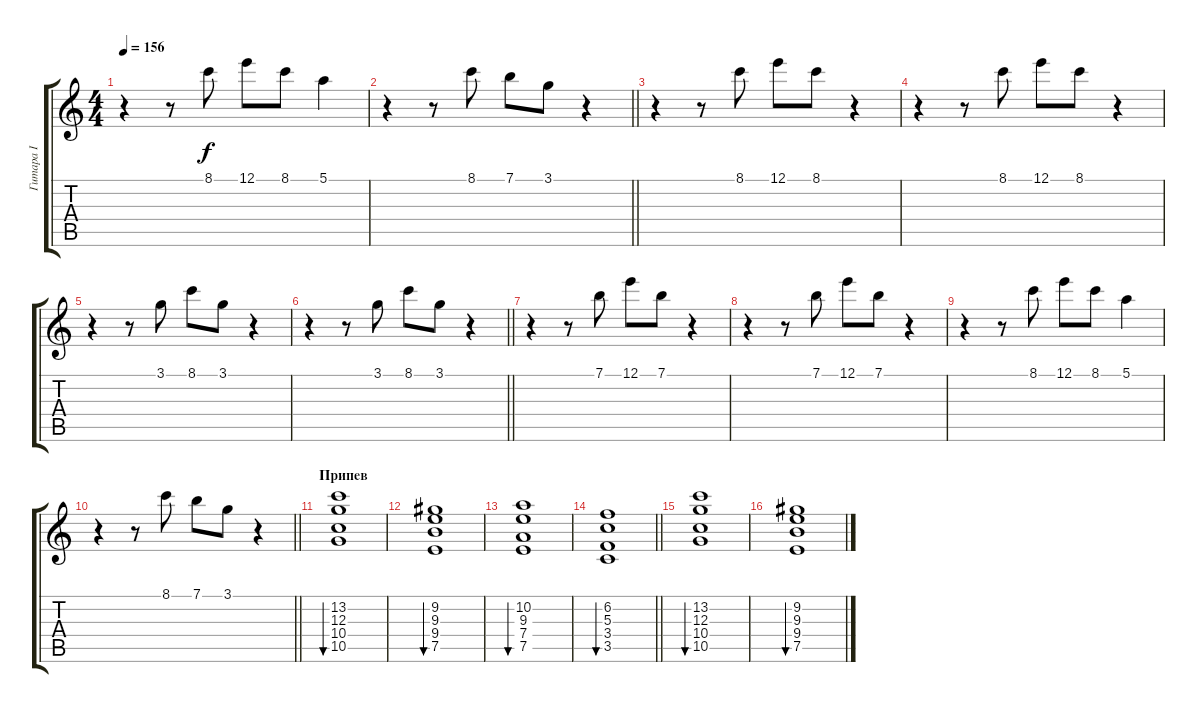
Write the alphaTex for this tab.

\track ("Гитара I" "Гитара I") {instrument distortionguitar}
\staff {score tabs}
\tuning (E4 B3 G3 D3 A2 E2) {hide}
\ts (4 4)
\tempo 156
\clef g2
\ks c
r.4{dy f} r.8 8.1.8 12.1.8 8.1.8 5.1.4 |
\barLineRight lightlight
r.4 r.8 8.1.8 7.1.8 3.1.8 r.4 |
r.4 r.8 8.1.8 12.1.8 8.1.8 r.4 |
r.4 r.8 8.1.8 12.1.8 8.1.8 r.4 |
r.4 r.8 3.1.8 8.1.8 3.1.8 r.4 |
\barLineRight lightlight
r.4 r.8 3.1.8 8.1.8 3.1.8 r.4 |
r.4 r.8 7.1.8 12.1.8 7.1.8 r.4 |
r.4 r.8 7.1.8 12.1.8 7.1.8 r.4 |
r.4 r.8 8.1.8 12.1.8 8.1.8 5.1.4 |
\barLineRight lightlight
r.4 r.8 8.1.8 7.1.8 3.1.8 r.4 |
\section ("" "Припев")
(13.2 12.3 10.4 10.5).1{bu 60} |
(9.2 9.3 9.4 7.5).1{bu 60} |
(10.2 9.3 7.4 7.5).1{bu 60} |
\barLineRight lightlight
(6.2 5.3 3.4 3.5).1{bu 60} |
(13.2 12.3 10.4 10.5).1{bu 60} |
(9.2 9.3 9.4 7.5).1{bu 60}
